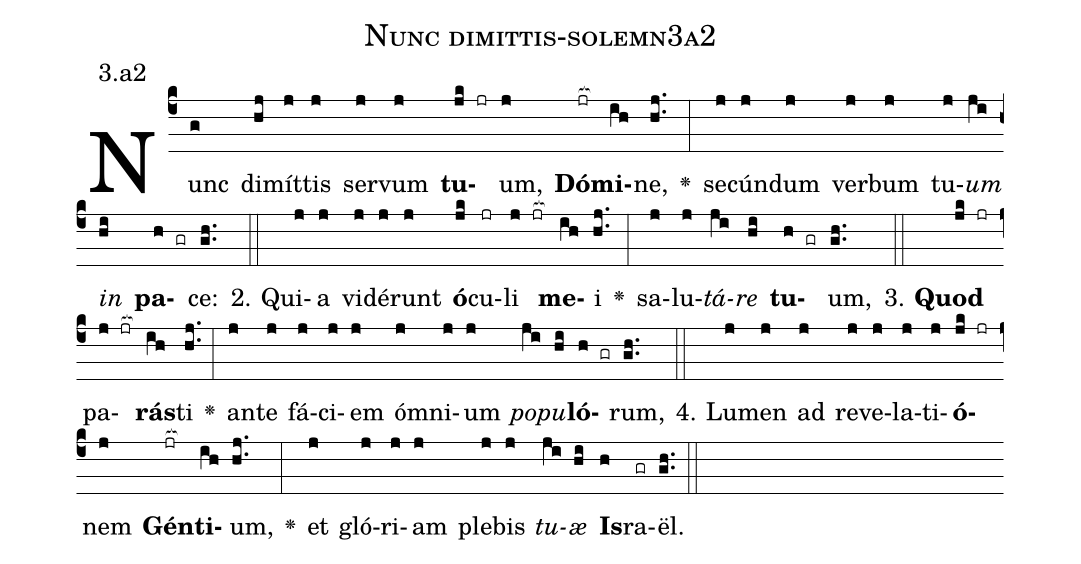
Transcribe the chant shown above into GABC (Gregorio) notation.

name: Nunc dimittis-solemn3a2;
annotation: 3.a2;
%%
(c4)Nunc(g) di(hj)mít(j)tis(j) ser(j)vum(j) <b>tu</b>(jk jr)um,(j) <b>Dó</b>(jr[ocb:1{])<b>mi</b>(ih[ocb:0}])ne,(hj..) <v>\greheightstar</v>(:) se(j)cún(j)dum(j) ver(j)bum(j) tu(j)<i>um</i>(ji) <i>in</i>(hi) <b>pa</b>(h gr)ce:(gh..) (::)
2. Qui(j)a(j) vi(j)dé(j)runt(j) <b>ó</b>(jk)cu(jr)li(j jr[ocb:1{]) <b>me</b>(ih[ocb:0}])i(hj..) <v>\greheightstar</v>(:) sa(j)lu(j)<i>tá</i>(ji)<i>re</i>(hi) <b>tu</b>(h gr)um,(gh..) (::)
3. <b>Quod</b>(jk jr) pa(j jr[ocb:1{])<b>rás</b>(ih[ocb:0}])ti(hj..) <v>\greheightstar</v>(:) an(j)te(j) fá(j)ci(j)em(j) óm(j)ni(j)um(j) <i>po</i>(ji)<i>pu</i>(hi)<b>ló</b>(h gr)rum,(gh..) (::)
4. Lu(j)men(j) ad(j) re(j)ve(j)la(j)ti(j)<b>ó</b>(jk jr)nem(j) <b>Gén</b>(jr[ocb:1{])<b>ti</b>(ih[ocb:0}])um,(hj..) <v>\greheightstar</v>(:) et(j) gló(j)ri(j)am(j) ple(j)bis(j) <i>tu</i>(ji)<i>æ</i>(hi) <b>Is</b>(h)ra(gr)ël.(gh..) (::)
